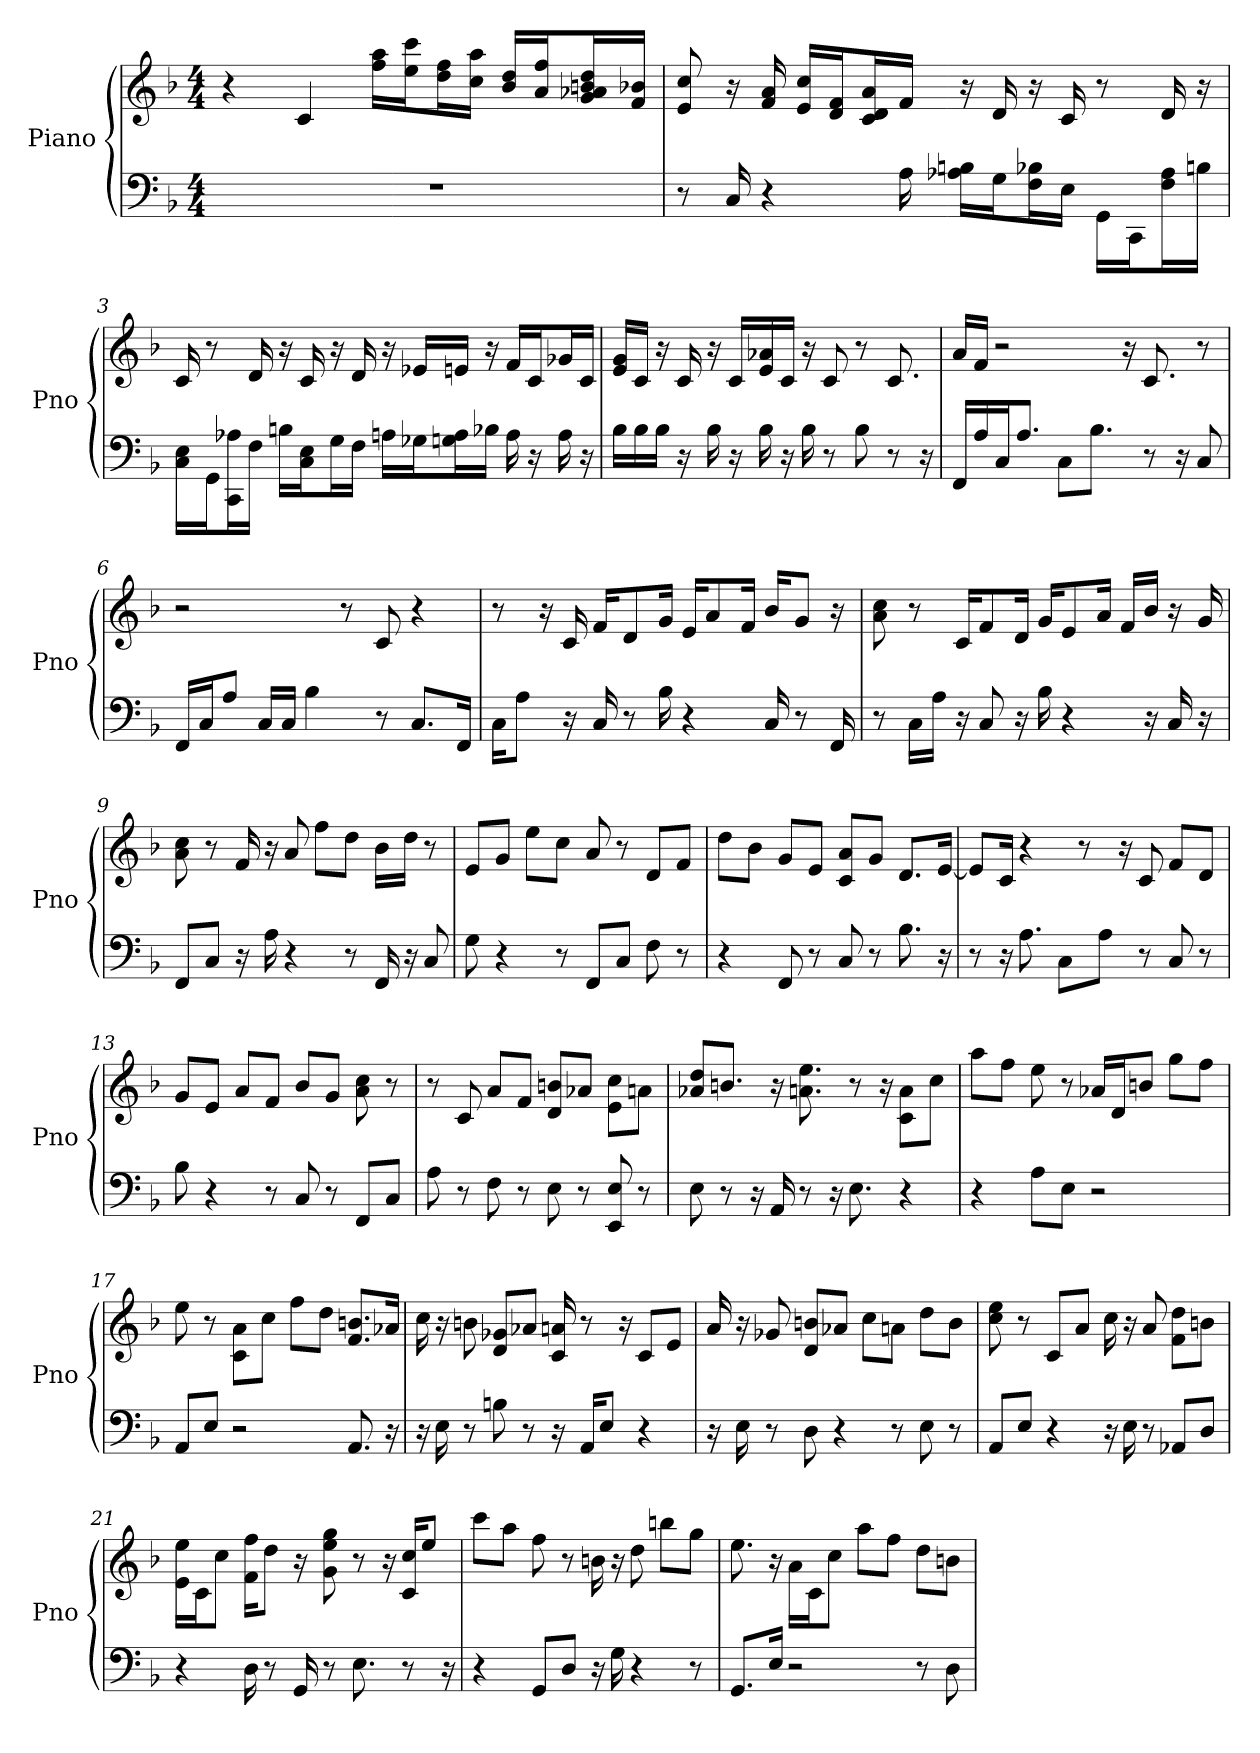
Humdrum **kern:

**kern	**kern
*part1	*part1
*staff2	*staff1
*I"Piano	*
*I'Pno	*
*clefF4	*clefG2
*k[b-]	*k[b-]
*F:	*F:
*M4/4	*M4/4
*MM59	*MM59
=1	=1
1r	4r
.	4c
.	16aa\ 16ff\LL
.	16ee\ 16ccc\J
.	16dd\ 16ff\L
.	16cc\ 16aa\JJ
.	16dd/ 16b-/LL
.	16ff/ 16a/J
.	16a-/ 16b/ 16g/ 16dd/L
.	16b-/ 16f/JJ
=2	=2
8r	8e 8cc
16C	16r
4r	16a 16f
.	16cc/ 16e/LL
.	16d/ 16f/J
.	16a/ 16c/ 16d/L
16A	16f/JJ
16A-\ 16B\LL	16r
16G\J	16d
16B-\ 16F\L	16r
16E\JJ	16c
16GG\LL	8r
16CC\J	.
16A-\ 16F\L	16d
16B\JJ	16r
=3	=3
16E\ 16C\LL	16c
16GG\J	8r
16CC\ 16A-\L	.
16F\JJ	16d
16B\LL	16r
16E\ 16C\J	16c
16G\L	16r
16F\JJ	16d
16A\LL	16r
16G-\J	16e-/LL
16A\ 16G\L	16e/JJ
16B-\JJ	16r
16A	16f/LL
16r	16c/J
16A	16g-/L
16r	16c/JJ
=4	=4
16B-\LL	16g/ 16e/LL
16B-\	16c/JJ
16B-\JJ	16r
16r	16c
16B-	16r
16r	16c/LL
16B-	16e/ 16a-/
16r	16c/JJ
16B-	16r
8r	8c
8B-	8r
8r	8.c
16r	.
=5	=5
16FF/LL	16a/LL
16A/J	16f/JJ
16C/K	2r
8.A/J	.
8C\L	.
8.B-\J	.
.	16r
8r	8.c
16r	.
8C	8r
=6	=6
16FF/LL	2r
16C/J	.
8A/J	.
16C/LL	.
16C/JJ	.
4B-	.
.	8r
8r	8c
8.C/L	4r
16FF/Jk	.
=7	=7
16C\KL	8r
8A\J	.
.	16r
16r	16c
16C	16f/KL
8r	8d/
16B-	16g/Jk
4r	16e/KL
.	8a/
.	16f/Jk
16C	16b-/KL
8r	8g/J
16FF	16r
=8	=8
8r	8cc 8a
16C\LL	8r
16A\JJ	.
16r	16c/KL
8C	8f/
16r	16d/Jk
16B-	16g/KL
4r	8e/
.	16a/Jk
.	16f/LL
16r	16b-/JJ
16C	16r
16r	16g
=9	=9
8FF/L	8cc 8a
8C/J	8r
16r	16f
16A	16r
4r	8a
.	8ff\L
8r	8dd\J
16FF	16b-\LL
16r	16dd\JJ
8C	8r
=10	=10
8G	8e/L
4r	8g/J
.	8ee\L
8r	8cc\J
8FF/L	8a
8C/J	8r
8F	8d/L
8r	8f/J
=11	=11
4r	8dd\L
.	8b-\J
8FF	8g/L
8r	8e/J
8C	8a/ 8c/L
8r	8g/J
8.B-	8.d/L
16r	[16e/Jk
=12	=12
8r	8e/L]
16r	16c/Jk
8.A	4r
8C\L	.
.	8r
8A\J	.
.	16r
8r	8c
8C	8f/L
8r	8d/J
=13	=13
8B-	8g/L
4r	8e/J
.	8a/L
8r	8f/J
8C	8b-/L
8r	8g/J
8FF/L	8a 8cc
8C/J	8r
=14	=14
8A	8r
8r	8c
8F	8a/L
8r	8f/J
8E	8b/ 8d/L
8r	8a-/J
8EE 8E	8cc\ 8e\L
8r	8a\J
=15	=15
8E	8a-/ 8dd/L
8r	8.b/J
16r	.
16AA	16r
8r	8.ee 8.a
16r	.
8.E	8r
.	16r
4r	8a\ 8c\L
.	8cc\J
=16	=16
4r	8aa\L
.	8ff\J
8A\L	8ee
8E\J	8r
2r	16a-/LL
.	16d/J
.	8b/J
.	8gg\L
.	8ff\J
=17	=17
8AA/L	8ee
8E/J	8r
2r	8a\ 8c\L
.	8cc\J
.	8ff\L
.	8dd\J
8.AA	8.b/ 8.f/L
16r	16a-/Jk
=18	=18
16r	16cc
16E	16r
8r	8b
8B	8g-/ 8d/L
8r	8a-/J
16r	16a 16c
16AA/KL	8r
8E/J	.
.	16r
4r	8c/L
.	8e/J
=19	=19
16r	16a
16E	16r
8r	8g-
8D	8b/ 8d/L
4r	8a-/J
.	8cc\L
8r	8a\J
8E	8dd\L
8r	8b\J
=20	=20
8AA/L	8ee 8cc
8E/J	8r
4r	8c/L
.	8a/J
16r	16cc
16E	16r
8r	8a
8AA-/L	8dd\ 8f\L
8D/J	8b\J
=21	=21
4r	16ee\ 16e\LL
.	16c\J
.	8cc\J
16D	16ff\ 16f\KL
8r	8dd\J
16GG	16r
8r	8gg 8ee 8g
8.E	8r
.	16r
8r	16c/ 16cc/KL
.	8ee/J
16r	.
=22	=22
4r	8ccc\L
.	8aa\J
8GG/L	8ff
8D/J	8r
16r	16b
16G	16r
4r	8dd
.	8bb\L
8r	8gg\J
=23	=23
8.GG/L	8.ee
16E/Jk	16r
2r	16a\LL
.	16c\J
.	8cc\J
.	8aa\L
.	8ff\J
8r	8dd\L
8D	8b\J
=	=
*-	*-
